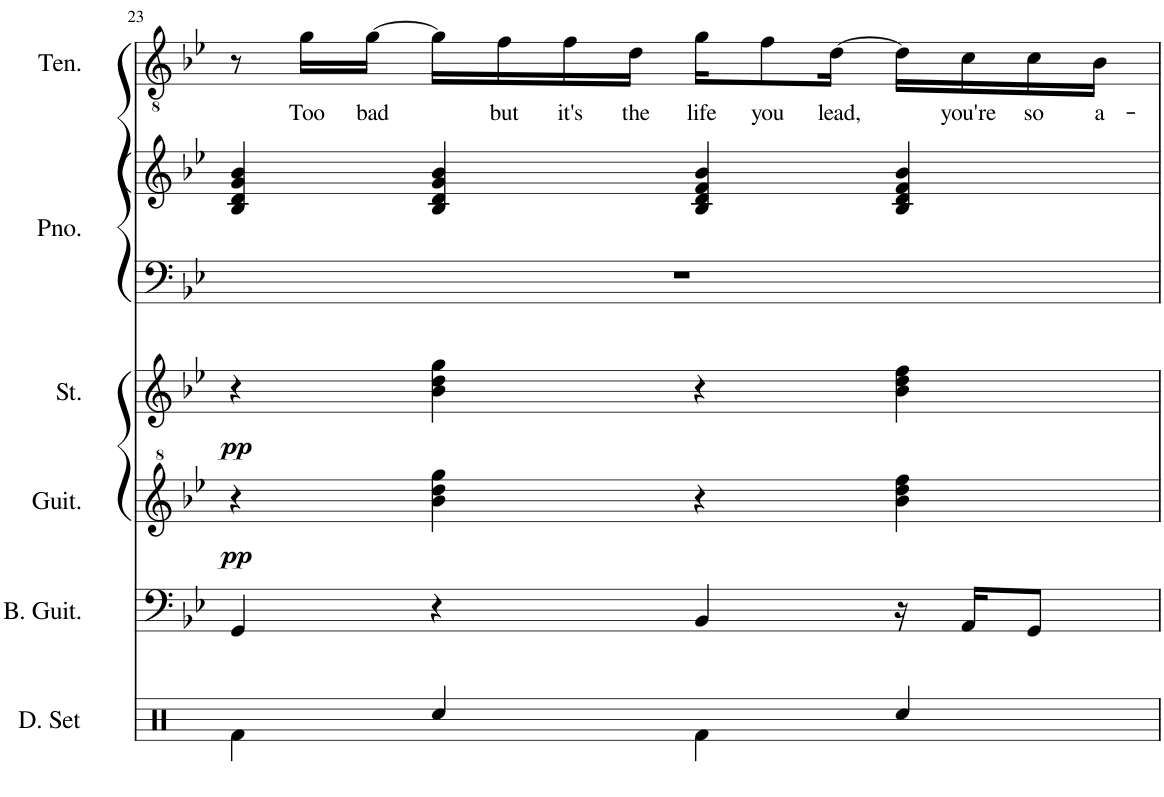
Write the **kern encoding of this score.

**kern	**kern	**dynam	**kern	**dynam	**kern	**kern	**kern	**text
*part5	*part4	*part4	*part3	*part3	*part2	*part2	*part1	*part1
*staff6	*staff5	*staff5	*staff4	*staff4	*staff3	*staff2	*staff1	*staff1
*I"Bass Guitar	*I"Guitar	*	*I"Strings	*	*I"Piano	*	*I"Tenor	*
*I'B. Guit.	*I'Guit.	*	*I'St.	*	*I'Pno.	*	*I'Ten.	*
!!LO:PB:g=z
*clefF4	*clefG^2	*	*clefG2	*	*clefF4	*clefG2	*clefGv2	*
*Trd7c12	*Trd7c12	*	*	*	*	*	*	*
*k[b-e-]	*k[b-e-]	*	*k[b-e-]	*	*k[b-e-]	*k[b-e-]	*k[b-e-]	*
*M4/4	*M4/4	*	*M4/4	*	*M4/4	*M4/4	*M4/4	*
=23	=23	=23	=23	=23	=23	=23	=23	=23
!	!	!LO:DY:b	!	!LO:DY:b	!	!	!	!
4GG/	4r	pp	4r	pp	1r	4B-/ 4d/ 4g/ 4b-/	8r	.
!	!	!	!	!	!	!	!	!LO:LY:b
.	.	.	.	.	.	.	16g\LL	Too
!	!	!	!	!	!	!	!	!LO:LY:b
.	.	.	.	.	.	.	[16g\JJ	bad
4r	4bb-\ 4ddd\ 4ggg\	.	4b-\ 4dd\ 4gg\	.	.	4B-/ 4d/ 4g/ 4b-/	16g\LL]	.
!	!	!	!	!	!	!	!	!LO:LY:b
.	.	.	.	.	.	.	16f\	but
!	!	!	!	!	!	!	!	!LO:LY:b
.	.	.	.	.	.	.	16f\	it's
!	!	!	!	!	!	!	!	!LO:LY:b
.	.	.	.	.	.	.	16d\JJ	the
!	!	!	!	!	!	!	!	!LO:LY:b
4BB-/	4r	.	4r	.	.	4B-/ 4d/ 4f/ 4b-/	16g\KL	life
!	!	!	!	!	!	!	!	!LO:LY:b
.	.	.	.	.	.	.	8f\	you
!	!	!	!	!	!	!	!	!LO:LY:b
.	.	.	.	.	.	.	[16d\Jk	lead,
16r	4bb-\ 4ddd\ 4fff\	.	4b-\ 4dd\ 4ff\	.	.	4B-/ 4d/ 4f/ 4b-/	16d\LL]	.
!	!	!	!	!	!	!	!	!LO:LY:b
16AA/KL	.	.	.	.	.	.	16c\	you're
!	!	!	!	!	!	!	!	!LO:LY:b
8GG/J	.	.	.	.	.	.	16c\	so
!	!	!	!	!	!	!	!	!LO:LY:b
.	.	.	.	.	.	.	16B-\JJ	a-
=	=	=	=	=	=	=	=	=
*-	*-	*-	*-	*-	*-	*-	*-	*-
